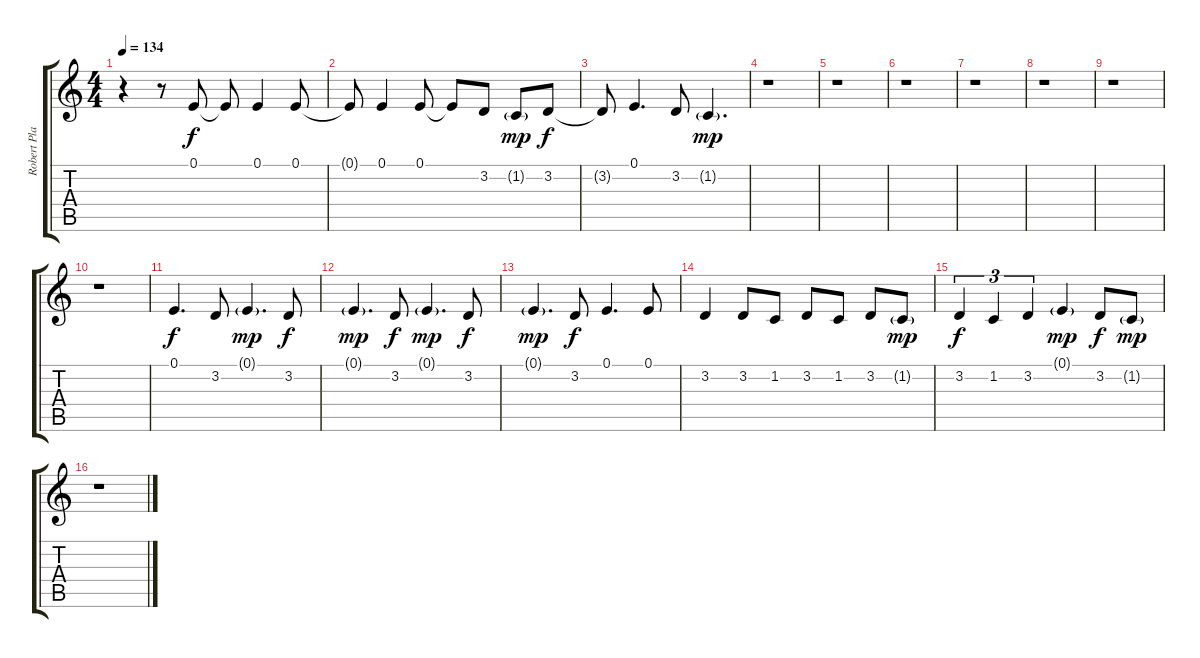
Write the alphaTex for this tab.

\track ("Robert Plant - Vocal" "Robert Pla") {instrument flute}
\staff {score tabs}
\tuning (E4 B3 G3 D3 A2 E2) {hide}
\ts (4 4)
\tempo 134
\clef g2
\ks c
r.4{dy mp} r.8 0.1.8{dy f} 0.1{t}.8 0.1.4 0.1.8 |
0.1{t}.8 0.1.4 0.1.8 0.1{t}.8 3.2.8 1.2{g}.8{dy mp} 3.2.8{dy f} |
3.2{t}.8 0.1.4{d} 3.2.8 1.2{g}.4{d dy mp} |
r.1 |
r.1 |
r.1 |
r.1 |
r.1 |
r.1 |
r.1 |
0.1.4{d dy f} 3.2.8 0.1{g}.4{d dy mp} 3.2.8{dy f} |
0.1{g}.4{d dy mp} 3.2.8{dy f} 0.1{g}.4{d dy mp} 3.2.8{dy f} |
0.1{g}.4{d dy mp} 3.2.8{dy f} 0.1.4{d} 0.1.8 |
3.2.4 3.2.8 1.2.8 3.2.8 1.2.8 3.2.8 1.2{g}.8{dy mp} |
3.2.4{tu (3 2) dy f} 1.2.4{tu (3 2)} 3.2.4{tu (3 2)} 0.1{g}.4{dy mp} 3.2.8{dy f} 1.2{g}.8{dy mp} |
r.1
